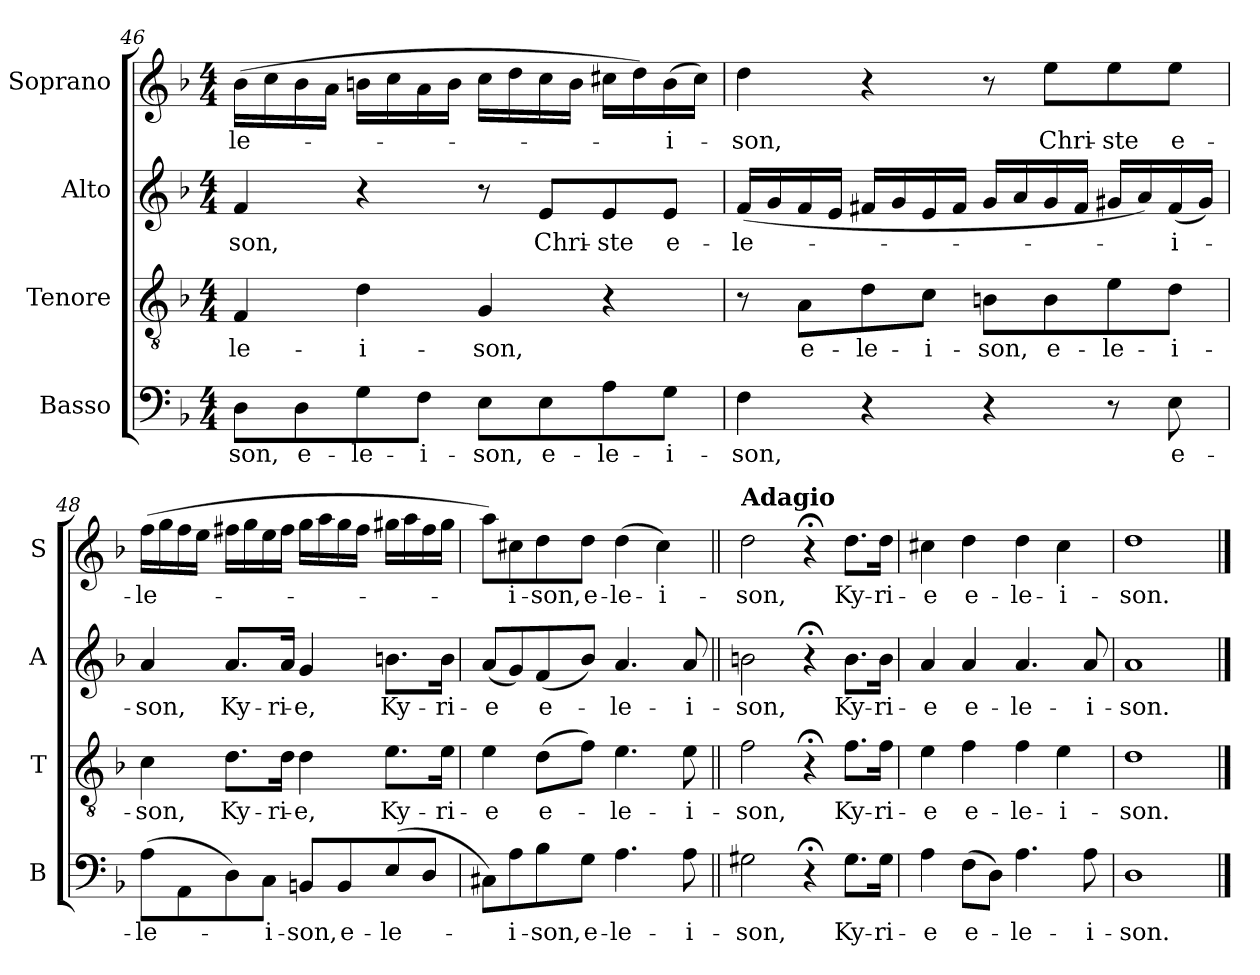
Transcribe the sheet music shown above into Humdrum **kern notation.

**kern	**text	**kern	**text	**kern	**text	**kern	**text
*part4	*part4	*part3	*part3	*part2	*part2	*part1	*part1
*staff4	*staff4	*staff3	*staff3	*staff2	*staff2	*staff1	*staff1
*I"Basso	*	*I"Tenore	*	*I"Alto	*	*I"Soprano	*
*I'B	*	*I'T	*	*I'A	*	*I'S	*
!!LO:PB:g=z
*clefF4	*	*clefGv2	*	*clefG2	*	*clefG2	*
*k[b-]	*	*k[b-]	*	*k[b-]	*	*k[b-]	*
*d:	*	*d:	*	*d:	*	*d:	*
*M4/4	*	*M4/4	*	*M4/4	*	*M4/4	*
=46	=46	=46	=46	=46	=46	=46	=46
!	!LO:LY:b	!	!LO:LY:b	!	!LO:LY:b	!	!LO:LY:b
8D\L	-son,	4F/	-le-	4f/	-son,	(>16b-\LL	-le-
.	.	.	.	.	.	16cc\	.
!	!LO:LY:b	!	!	!	!	!	!
8D\	e-	.	.	.	.	16b-\	.
.	.	.	.	.	.	16a\JJ	.
!	!LO:LY:b	!	!LO:LY:b	!	!	!	!
8G\	-le-	4d\	-i-	4r	.	16bn\LL	.
.	.	.	.	.	.	16cc\	.
!	!LO:LY:b	!	!	!	!	!	!
8F\J	-i-	.	.	.	.	16a\	.
.	.	.	.	.	.	16b\JJ	.
!	!LO:LY:b	!	!LO:LY:b	!	!	!	!
8E\L	-son,	4G/	-son,	8r	.	16cc\LL	.
.	.	.	.	.	.	16dd\	.
!	!LO:LY:b	!	!	!	!LO:LY:b	!	!
8E\	e-	.	.	8e/L	Chri-	16cc\	.
.	.	.	.	.	.	16b\JJ	.
!	!LO:LY:b	!	!	!	!LO:LY:b	!	!
8A\	-le-	4r	.	8e/	-ste	16cc#X\LL	.
.	.	.	.	.	.	16dd\)	.
!	!LO:LY:b	!	!	!	!LO:LY:b	!	!LO:LY:b
8G\J	-i-	.	.	8e/J	e-	(>16b\	-i-
.	.	.	.	.	.	16cc#\JJ)	.
=47	=47	=47	=47	=47	=47	=47	=47
!	!LO:LY:b	!	!	!	!LO:LY:b	!	!LO:LY:b
4F\	-son,	8r	.	(<16f/LL	-le-	4dd\	-son,
.	.	.	.	16g/	.	.	.
!	!	!	!LO:LY:b	!	!	!	!
.	.	8A\L	e-	16f/	.	.	.
.	.	.	.	16e/JJ	.	.	.
!	!	!	!LO:LY:b	!	!	!	!
4r	.	8d\	-le-	16f#X/LL	.	4r	.
.	.	.	.	16g/	.	.	.
!	!	!	!LO:LY:b	!	!	!	!
.	.	8c\J	-i-	16e/	.	.	.
.	.	.	.	16f#/JJ	.	.	.
!	!	!	!LO:LY:b	!	!	!	!
4r	.	8Bn\L	-son,	16g/LL	.	8r	.
.	.	.	.	16a/	.	.	.
!	!	!	!LO:LY:b	!	!	!	!LO:LY:b
.	.	8B\	e-	16g/	.	8ee\L	Chri-
.	.	.	.	16f#/JJ	.	.	.
!	!	!	!LO:LY:b	!	!	!	!LO:LY:b
8r	.	8e\	-le-	16g#X/LL	.	8ee\	-ste
.	.	.	.	16a/)	.	.	.
!	!LO:LY:b	!	!LO:LY:b	!	!LO:LY:b	!	!LO:LY:b
8E\	e-	8d\J	-i-	(<16f#/	-i-	8ee\J	e-
.	.	.	.	16g#/JJ)	.	.	.
=48	=48	=48	=48	=48	=48	=48	=48
!	!LO:LY:b	!	!LO:LY:b	!	!LO:LY:b	!	!LO:LY:b
(>8A\L	-le-	4c\	-son,	4a/	-son,	(>16ff\LL	-le-
.	.	.	.	.	.	16gg\	.
8AA\	.	.	.	.	.	16ff\	.
.	.	.	.	.	.	16ee\JJ	.
!	!	!	!LO:LY:b	!	!LO:LY:b	!	!
8D\)	.	8.d\L	Ky-	8.a/L	Ky-	16ff#X\LL	.
.	.	.	.	.	.	16gg\	.
!	!LO:LY:b	!	!	!	!	!	!
8C\J	-i-	.	.	.	.	16ee\	.
!	!	!	!LO:LY:b	!	!LO:LY:b	!	!
.	.	16d\Jk	-ri-	16a/Jk	-ri-	16ff#\JJ	.
!	!LO:LY:b	!	!LO:LY:b	!	!LO:LY:b	!	!
8BBn/L	-son,	4d\	-e,	4g/	-e,	16gg\LL	.
.	.	.	.	.	.	16aa\	.
!	!LO:LY:b	!	!	!	!	!	!
8BB/	e-	.	.	.	.	16gg\	.
.	.	.	.	.	.	16ff#\JJ	.
!	!LO:LY:b	!	!LO:LY:b	!	!LO:LY:b	!	!
(>8E/	-le-	8.e\L	Ky-	8.bn\L	Ky-	16gg#X\LL	.
.	.	.	.	.	.	16aa\	.
8D/J	.	.	.	.	.	16ff#\	.
!	!	!	!LO:LY:b	!	!LO:LY:b	!	!
.	.	16e\Jk	-ri-	16b\Jk	-ri-	16gg#\JJ	.
!!LO:LB:g=z
=49	=49	=49	=49	=49	=49	=49	=49
!	!	!	!LO:LY:b	!	!LO:LY:b	!	!
8C#X\L)	.	4e\	-e	(<8a/L	-e	8aa\L)	.
!	!LO:LY:b	!	!	!	!	!	!LO:LY:b
8A\	-i-	.	.	8g/)	.	8cc#X\	-i-
!	!LO:LY:b	!	!LO:LY:b	!	!LO:LY:b	!	!LO:LY:b
8B-\	-son,	(>8d\L	e-	(<8f/	e-	8dd\	-son,
!	!LO:LY:b	!	!	!	!	!	!LO:LY:b
8G\J	e-	8f\J)	.	8b-/J)	.	8dd\J	e-
!	!LO:LY:b	!	!LO:LY:b	!	!LO:LY:b	!	!LO:LY:b
4.A\	-le-	4.e\	-le-	4.a/	-le-	(>4dd\	-le-
!	!	!	!	!	!	!	!LO:LY:b
.	.	.	.	.	.	4cc#\)	-i-
!	!LO:LY:b	!	!LO:LY:b	!	!LO:LY:b	!	!
8A\	-i-	8e\	-i-	8a/	-i-	.	.
=50||	=50||	=50||	=50||	=50||	=50||	=50||	=50||
!	!	!	!	!	!	!LO:TX:a:B:t=Adagio	!
!	!LO:LY:b	!	!LO:LY:b	!	!LO:LY:b	!	!LO:LY:b
2G#X\	-son,	2f\	-son,	2bn\	-son,	2dd\	-son,
4r;<	.	4r;<	.	4r;<	.	4r;<	.
!	!LO:LY:b	!	!LO:LY:b	!	!LO:LY:b	!	!LO:LY:b
8.G#\L	Ky-	8.f\L	Ky-	8.b\L	Ky-	8.dd\L	Ky-
!	!LO:LY:b	!	!LO:LY:b	!	!LO:LY:b	!	!LO:LY:b
16G#\Jk	-ri-	16f\Jk	-ri-	16b\Jk	-ri-	16dd\Jk	-ri-
=51	=51	=51	=51	=51	=51	=51	=51
!	!LO:LY:b	!	!LO:LY:b	!	!LO:LY:b	!	!LO:LY:b
4A\	-e	4e\	-e	4a/	-e	4cc#X\	-e
!	!LO:LY:b	!	!LO:LY:b	!	!LO:LY:b	!	!LO:LY:b
(>8F\L	e-	4f\	e-	4a/	e-	4dd\	e-
8D\J)	.	.	.	.	.	.	.
!	!LO:LY:b	!	!LO:LY:b	!	!LO:LY:b	!	!LO:LY:b
4.A\	-le-	4f\	-le-	4.a/	-le-	4dd\	-le-
!	!	!	!LO:LY:b	!	!	!	!LO:LY:b
.	.	4e\	-i-	.	.	4cc#\	-i-
!	!LO:LY:b	!	!	!	!LO:LY:b	!	!
8A\	-i-	.	.	8a/	-i-	.	.
=52	=52	=52	=52	=52	=52	=52	=52
!	!LO:LY:b	!	!LO:LY:b	!	!LO:LY:b	!	!LO:LY:b
1D	-son.	1d	-son.	1a	-son.	1dd	-son.
==	==	==	==	==	==	==	==
*-	*-	*-	*-	*-	*-	*-	*-
